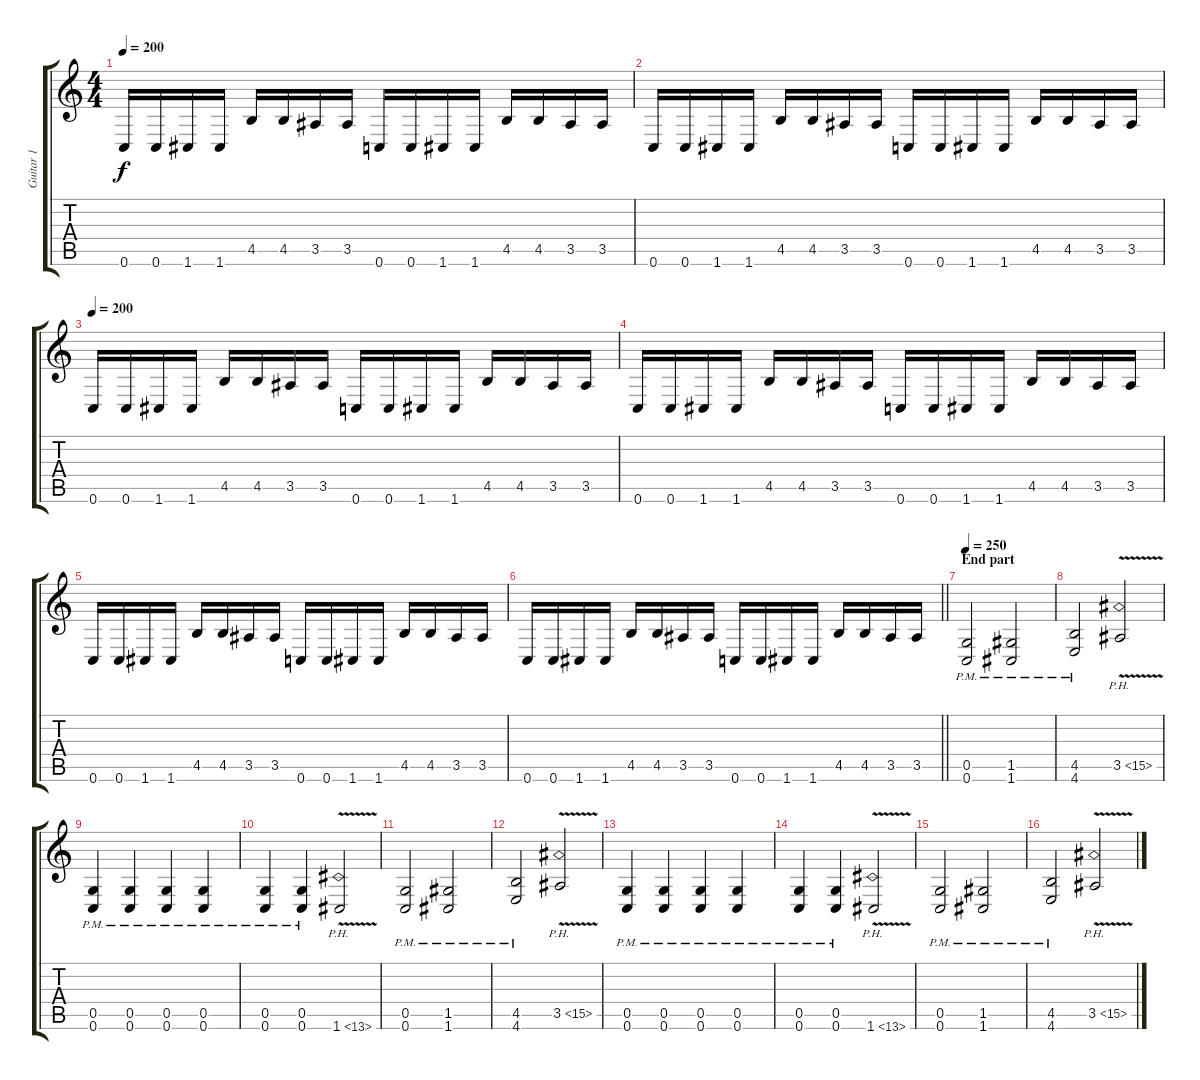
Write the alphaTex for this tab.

\track ("Guitar 1" "Guitar 1") {instrument overdrivenguitar}
\staff {score tabs}
\tuning (D4 A3 F3 C3 G2 C2) {hide}
\ts (4 4)
\tempo 200
\clef g2
\ks c
0.6.16{dy f} 0.6.16 1.6.16 1.6.16 4.5.16 4.5.16 3.5.16 3.5.16 0.6.16 0.6.16 1.6.16 1.6.16 4.5.16 4.5.16 3.5.16 3.5.16 |
0.6.16 0.6.16 1.6.16 1.6.16 4.5.16 4.5.16 3.5.16 3.5.16 0.6.16 0.6.16 1.6.16 1.6.16 4.5.16 4.5.16 3.5.16 3.5.16 |
\tempo 200
0.6.16 0.6.16 1.6.16 1.6.16 4.5.16 4.5.16 3.5.16 3.5.16 0.6.16 0.6.16 1.6.16 1.6.16 4.5.16 4.5.16 3.5.16 3.5.16 |
0.6.16 0.6.16 1.6.16 1.6.16 4.5.16 4.5.16 3.5.16 3.5.16 0.6.16 0.6.16 1.6.16 1.6.16 4.5.16 4.5.16 3.5.16 3.5.16 |
0.6.16 0.6.16 1.6.16 1.6.16 4.5.16 4.5.16 3.5.16 3.5.16 0.6.16 0.6.16 1.6.16 1.6.16 4.5.16 4.5.16 3.5.16 3.5.16 |
\barLineRight lightlight
0.6.16 0.6.16 1.6.16 1.6.16 4.5.16 4.5.16 3.5.16 3.5.16 0.6.16 0.6.16 1.6.16 1.6.16 4.5.16 4.5.16 3.5.16 3.5.16 |
\section ("" "End part")
\tempo 250
(0.5{pm} 0.6{pm}).2 (1.5{pm} 1.6{pm}).2 |
(4.5{pm} 4.6{pm}).2 3.5{ph 12 v}.2{instrument guitarharmonics} |
(0.5{pm} 0.6{pm}).4{instrument overdrivenguitar} (0.5{pm} 0.6{pm}).4 (0.5{pm} 0.6{pm}).4 (0.5{pm} 0.6{pm}).4 |
(0.5{pm} 0.6{pm}).4 (0.5{pm} 0.6{pm}).4 1.6{ph 12 v}.2{instrument guitarharmonics} |
(0.5{pm} 0.6{pm}).2{instrument overdrivenguitar} (1.5{pm} 1.6{pm}).2 |
(4.5{pm} 4.6{pm}).2 3.5{ph 12 v}.2{instrument guitarharmonics} |
(0.5{pm} 0.6{pm}).4{instrument overdrivenguitar} (0.5{pm} 0.6{pm}).4 (0.5{pm} 0.6{pm}).4 (0.5{pm} 0.6{pm}).4 |
(0.5{pm} 0.6{pm}).4 (0.5{pm} 0.6{pm}).4 1.6{ph 12 v}.2{instrument guitarharmonics} |
(0.5{pm} 0.6{pm}).2{instrument overdrivenguitar} (1.5{pm} 1.6{pm}).2 |
(4.5{pm} 4.6{pm}).2 3.5{ph 12 v}.2{instrument guitarharmonics}
